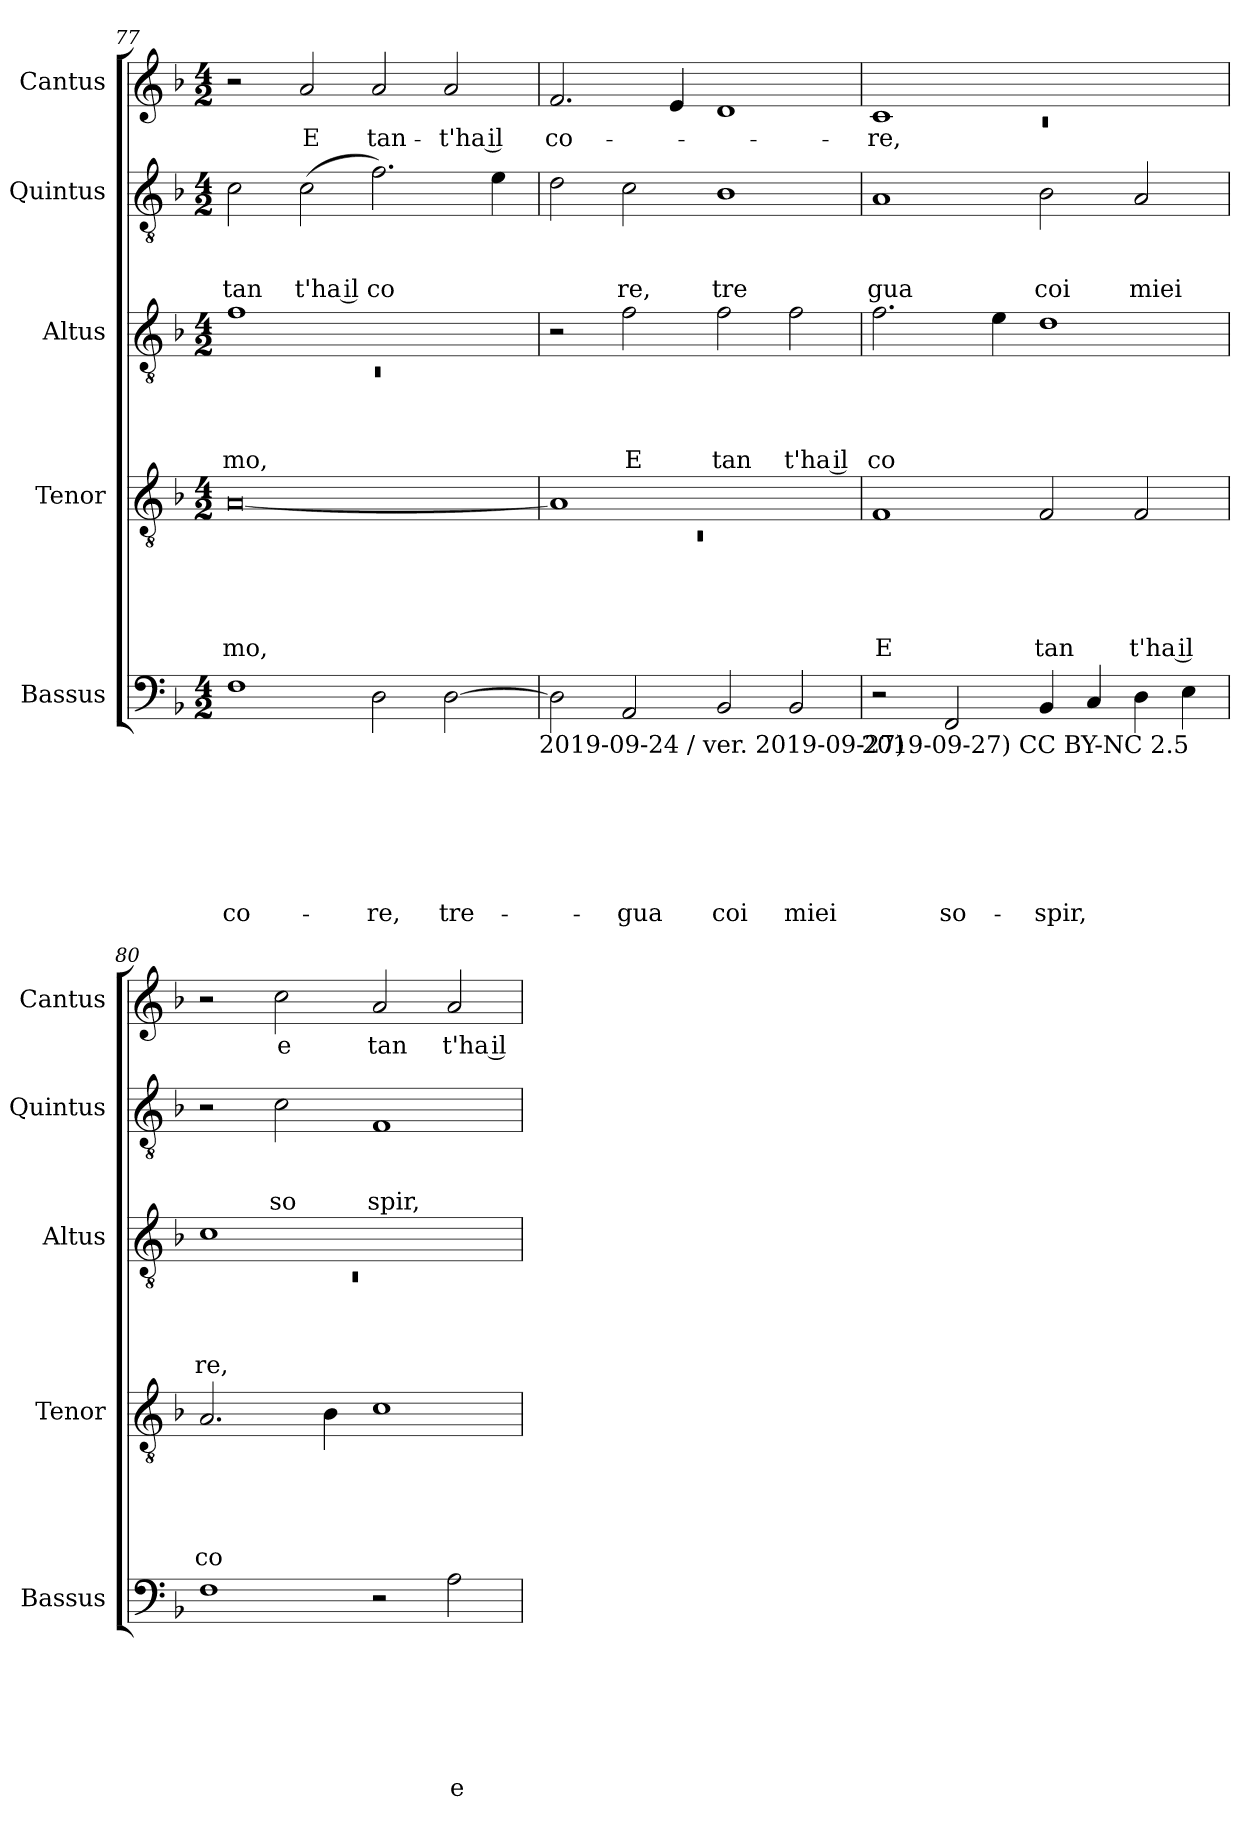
**kern	**text	**text	**text	**text	**text	**text	**text	**kern	**text	**text	**text	**text	**text	**kern	**text	**text	**text	**text	**kern	**text	**text	**text	**kern	**text
*part5	*part5	*part5	*part5	*part5	*part5	*part5	*part5	*part4	*part4	*part4	*part4	*part4	*part4	*part3	*part3	*part3	*part3	*part3	*part2	*part2	*part2	*part2	*part1	*part1
*staff5	*staff5	*staff5	*staff5	*staff5	*staff5	*staff5	*staff5	*staff4	*staff4	*staff4	*staff4	*staff4	*staff4	*staff3	*staff3	*staff3	*staff3	*staff3	*staff2	*staff2	*staff2	*staff2	*staff1	*staff1
*I"Bassus	*	*	*	*	*	*	*	*I"Tenor	*	*	*	*	*	*I"Altus	*	*	*	*	*I"Quintus	*	*	*	*I"Cantus	*
*I'Bassus	*	*	*	*	*	*	*	*I'Tenor	*	*	*	*	*	*I'Altus	*	*	*	*	*I'Quintus	*	*	*	*I'Cantus	*
*clefF4	*	*	*	*	*	*	*	*clefGv2	*	*	*	*	*	*clefGv2	*	*	*	*	*clefGv2	*	*	*	*clefG2	*
*k[b-]	*	*	*	*	*	*	*	*k[b-]	*	*	*	*	*	*k[b-]	*	*	*	*	*k[b-]	*	*	*	*k[b-]	*
*F:	*	*	*	*	*	*	*	*F:	*	*	*	*	*	*F:	*	*	*	*	*F:	*	*	*	*F:	*
*M4/2	*	*	*	*	*	*	*	*M4/2	*	*	*	*	*	*M4/2	*	*	*	*	*M4/2	*	*	*	*M4/2	*
=77	=77	=77	=77	=77	=77	=77	=77	=77	=77	=77	=77	=77	=77	=77	=77	=77	=77	=77	=77	=77	=77	=77	=77	=77
*	*	*	*	*	*	*	*	*	*	*	*	*	*	*^	*	*	*	*	*	*	*	*	*	*
!	!	!	!	!	!	!	!LO:LY:b	!	!	!	!	!	!LO:LY:b	!	!LO:N:vis=1	!	!	!	!LO:LY:b	!	!	!	!LO:LY:b	!	!
1F	.	.	.	.	.	.	co-	[<0A	.	.	.	.	mo,	1f	0rC	.	.	.	mo,	2c\	.	.	tan	2r	.
!	!	!	!	!	!	!	!	!	!	!	!	!	!	!	!	!	!	!	!	!	!	!	!LO:LY:b:rj	!	!LO:LY:b
.	.	.	.	.	.	.	.	.	.	.	.	.	.	.	.	.	.	.	.	(<2c\	.	.	t'ha il	2a/	E
!	!	!	!	!	!	!	!LO:LY:b	!	!	!	!	!	!	!	!	!	!	!	!	!	!	!	!LO:LY:b	!	!LO:LY:b
2D\	.	.	.	.	.	.	-re,	.	.	.	.	.	.	1ryy	.	.	.	.	.	2.f\)	.	.	co	2a/	tan-
!	!	!	!	!	!	!	!LO:LY:b	!	!	!	!	!	!	!	!	!	!	!	!	!	!	!	!	!	!LO:LY:b:rj
[>2D\	.	.	.	.	.	.	tre-	.	.	.	.	.	.	.	.	.	.	.	.	.	.	.	.	2a/	-t'ha il
.	.	.	.	.	.	.	.	.	.	.	.	.	.	.	.	.	.	.	.	4e\	.	.	.	.	.
*	*	*	*	*	*	*	*	*	*	*	*	*	*	*v	*v	*	*	*	*	*	*	*	*	*	*
!LO:TX:b:t=2019-09-24 / ver. 2019-09-27)	!	!	!	!	!	!	!	!	!	!	!	!	!	!	!	!	!	!	!	!	!	!	!	!
=78	=78	=78	=78	=78	=78	=78	=78	=78	=78	=78	=78	=78	=78	=78	=78	=78	=78	=78	=78	=78	=78	=78	=78	=78
*	*	*	*	*	*	*	*	*^	*	*	*	*	*	*	*	*	*	*	*	*	*	*	*	*
!	!	!	!	!	!	!	!	!	!LO:N:vis=1	!	!	!	!	!	!	!	!	!	!	!	!	!	!	!	!LO:LY:b
2D\]	.	.	.	.	.	.	.	1A]	0rC	.	.	.	.	.	2r	.	.	.	.	2d\	.	.	.	2.f/	co-
!	!	!	!	!	!	!	!LO:LY:b	!	!	!	!	!	!	!	!	!	!	!	!LO:LY:b	!	!	!	!LO:LY:b	!	!
2AA/	.	.	.	.	.	.	-gua	.	.	.	.	.	.	.	2f\	.	.	.	E	2c\	.	.	re,	.	.
.	.	.	.	.	.	.	.	.	.	.	.	.	.	.	.	.	.	.	.	.	.	.	.	4e/	.
!	!	!	!	!	!	!	!LO:LY:b	!	!	!	!	!	!	!	!	!	!	!	!LO:LY:b	!	!	!	!LO:LY:b	!	!
2BB-/	.	.	.	.	.	.	coi	1ryy	.	.	.	.	.	.	2f\	.	.	.	tan	1B-	.	.	tre	1d	.
!	!	!	!	!	!	!	!LO:LY:b	!	!	!	!	!	!	!	!	!	!	!	!LO:LY:b:rj	!	!	!	!	!	!
2BB-/	.	.	.	.	.	.	miei	.	.	.	.	.	.	.	2f\	.	.	.	t'ha il	.	.	.	.	.	.
*	*	*	*	*	*	*	*	*v	*v	*	*	*	*	*	*	*	*	*	*	*	*	*	*	*	*
!LO:TX:b:t=2019-09-27) CC BY-NC 2.5	!	!	!	!	!	!	!	!	!	!	!	!	!	!	!	!	!	!	!	!	!	!	!	!
=79	=79	=79	=79	=79	=79	=79	=79	=79	=79	=79	=79	=79	=79	=79	=79	=79	=79	=79	=79	=79	=79	=79	=79	=79
*	*	*	*	*	*	*	*	*	*	*	*	*	*	*	*	*	*	*	*	*	*	*	*^	*
!	!	!	!	!	!	!	!	!	!	!	!	!	!LO:LY:b	!	!	!	!	!LO:LY:b	!	!	!	!LO:LY:b	!	!LO:N:vis=1	!LO:LY:b
2r	.	.	.	.	.	.	.	1F	.	.	.	.	E	2.f\	.	.	.	co	1A	.	.	gua	1c	0rc	-re,
!	!	!	!	!	!	!	!LO:LY:b	!	!	!	!	!	!	!	!	!	!	!	!	!	!	!	!	!	!
2FF/	.	.	.	.	.	.	so-	.	.	.	.	.	.	.	.	.	.	.	.	.	.	.	.	.	.
.	.	.	.	.	.	.	.	.	.	.	.	.	.	4e\	.	.	.	.	.	.	.	.	.	.	.
!	!	!	!	!	!	!	!LO:LY:b	!	!	!	!	!	!LO:LY:b	!	!	!	!	!	!	!	!	!LO:LY:b	!	!	!
4BB-/	.	.	.	.	.	.	-spir,	2F/	.	.	.	.	tan	1d	.	.	.	.	2B-\	.	.	coi	1ryy	.	.
4C/	.	.	.	.	.	.	.	.	.	.	.	.	.	.	.	.	.	.	.	.	.	.	.	.	.
!	!	!	!	!	!	!	!	!	!	!	!	!	!LO:LY:b:rj	!	!	!	!	!	!	!	!	!LO:LY:b	!	!	!
4D\	.	.	.	.	.	.	.	2F/	.	.	.	.	t'ha il	.	.	.	.	.	2A/	.	.	miei	.	.	.
4E\	.	.	.	.	.	.	.	.	.	.	.	.	.	.	.	.	.	.	.	.	.	.	.	.	.
*	*	*	*	*	*	*	*	*	*	*	*	*	*	*	*	*	*	*	*	*	*	*	*v	*v	*
!!LO:PB:g=z
=80	=80	=80	=80	=80	=80	=80	=80	=80	=80	=80	=80	=80	=80	=80	=80	=80	=80	=80	=80	=80	=80	=80	=80	=80
*	*	*	*	*	*	*	*	*	*	*	*	*	*	*^	*	*	*	*	*	*	*	*	*	*
!	!	!	!	!	!	!	!	!	!	!	!	!	!LO:LY:b	!	!LO:N:vis=1	!	!	!	!LO:LY:b	!	!	!	!	!	!
1F	.	.	.	.	.	.	.	2.A/	.	.	.	.	co	1c	0rC	.	.	.	re,	2r	.	.	.	2r	.
!	!	!	!	!	!	!	!	!	!	!	!	!	!	!	!	!	!	!	!	!	!	!	!LO:LY:b	!	!LO:LY:b
.	.	.	.	.	.	.	.	.	.	.	.	.	.	.	.	.	.	.	.	2c\	.	.	so	2cc\	e
.	.	.	.	.	.	.	.	4B-\	.	.	.	.	.	.	.	.	.	.	.	.	.	.	.	.	.
!	!	!	!	!	!	!	!	!	!	!	!	!	!	!	!	!	!	!	!	!	!	!	!LO:LY:b	!	!LO:LY:b
2r	.	.	.	.	.	.	.	1c	.	.	.	.	.	1ryy	.	.	.	.	.	1F	.	.	spir,	2a/	tan
!	!	!	!	!	!	!	!LO:LY:b	!	!	!	!	!	!	!	!	!	!	!	!	!	!	!	!	!	!LO:LY:b:rj
2A\	.	.	.	.	.	.	e	.	.	.	.	.	.	.	.	.	.	.	.	.	.	.	.	2a/	t'ha il
*	*	*	*	*	*	*	*	*	*	*	*	*	*	*v	*v	*	*	*	*	*	*	*	*	*	*
=	=	=	=	=	=	=	=	=	=	=	=	=	=	=	=	=	=	=	=	=	=	=	=	=
*-	*-	*-	*-	*-	*-	*-	*-	*-	*-	*-	*-	*-	*-	*-	*-	*-	*-	*-	*-	*-	*-	*-	*-	*-
